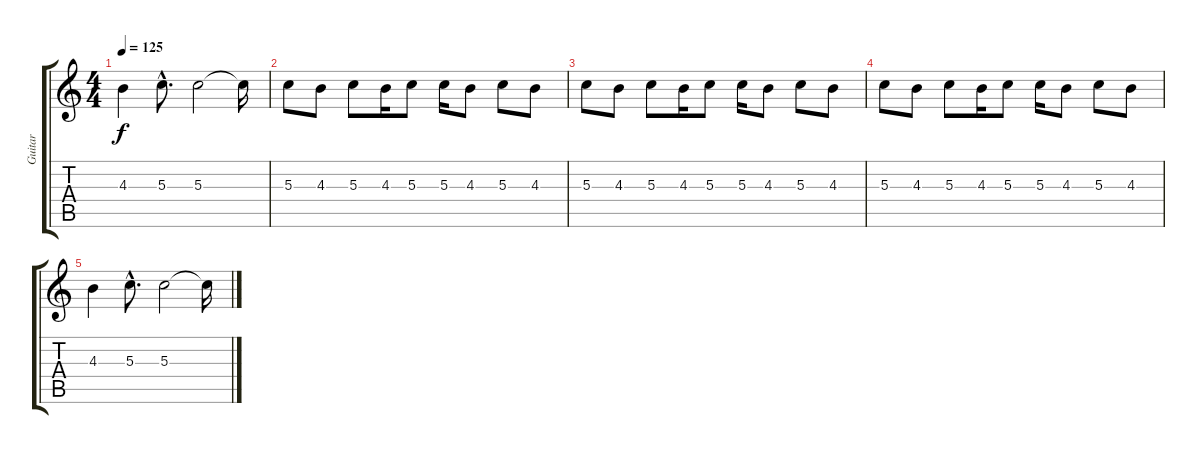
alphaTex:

\track ("Guitar" "Guitar") {instrument distortionguitar}
\staff {score tabs}
\tuning (E4 B3 G3 D3 A2 E2) {hide}
\ts (4 4)
\tempo 125
\clef g2
\ks c
4.3.4{dy f} 5.3{hac}.8{d} 5.3.2 5.3{t}.16 |
5.3.8 4.3.8 5.3.8 4.3.16 5.3.8 5.3.16 4.3.8 5.3.8 4.3.8 |
5.3.8 4.3.8 5.3.8 4.3.16 5.3.8 5.3.16 4.3.8 5.3.8 4.3.8 |
5.3.8 4.3.8 5.3.8 4.3.16 5.3.8 5.3.16 4.3.8 5.3.8 4.3.8 |
4.3.4 5.3{hac}.8{d} 5.3.2 5.3{t}.16
